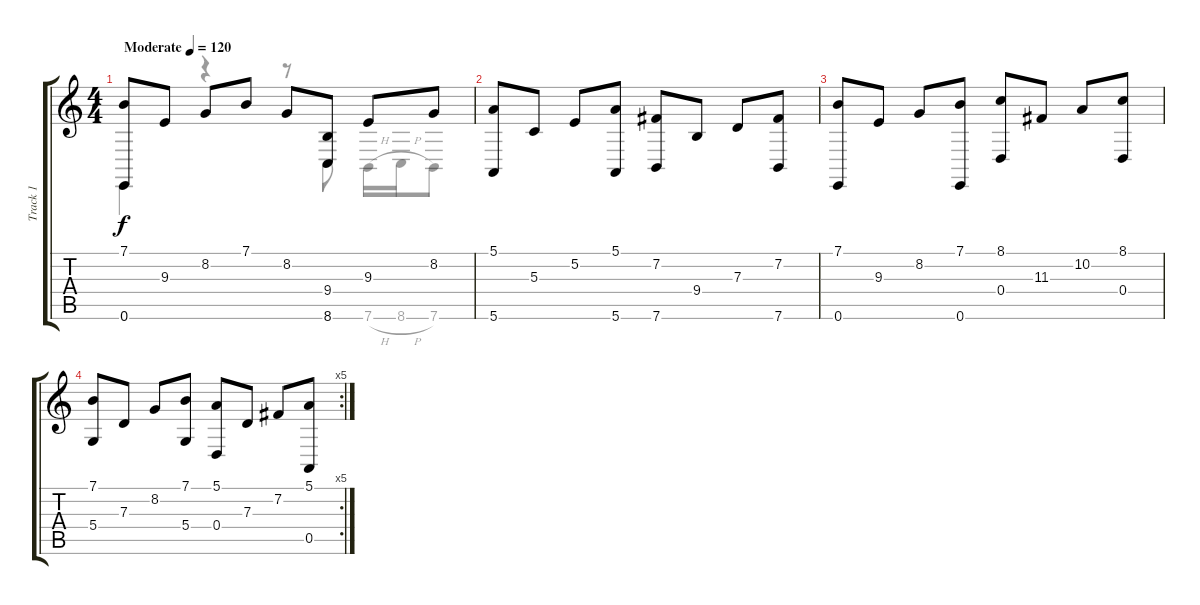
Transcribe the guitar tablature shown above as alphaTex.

\track ("Track 1" "Track 1") {instrument lead8bassandlead}
\staff {score tabs}
\tuning (E4 B3 G3 D3 A2 E2) {hide}
\voice
\ts (4 4)
\tempo (120 "Moderate")
\clef g2
\ks c
(7.1 0.6).8{dy f instrument lead8bassandlead} 9.3.8 8.2.8 7.1.8 8.2.8 (9.4 8.6).8 9.3.8 8.2.8 |
(5.1 5.6).8 5.3.8 5.2.8 (5.1 5.6).8 (7.2 7.6).8 9.4.8 7.3.8 (7.2 7.6).8 |
(7.1 0.6).8 9.3.8 8.2.8 (7.1 0.6).8 (8.1 0.4).8 11.3.8 10.2.8 (8.1 0.4).8 |
\rc 5
(7.1 5.4).8 7.3.8 8.2.8 (7.1 5.4).8 (5.1 0.4).8 7.3.8 7.2.8 (5.1 0.5).8
\voice
\clef g2
\ottava regular
\simile none
\ks c
0.6.4{dy f} r.4 r.8 8.6.8 7.6{h}.16 8.6{h}.16 7.6.8 |
|
|
